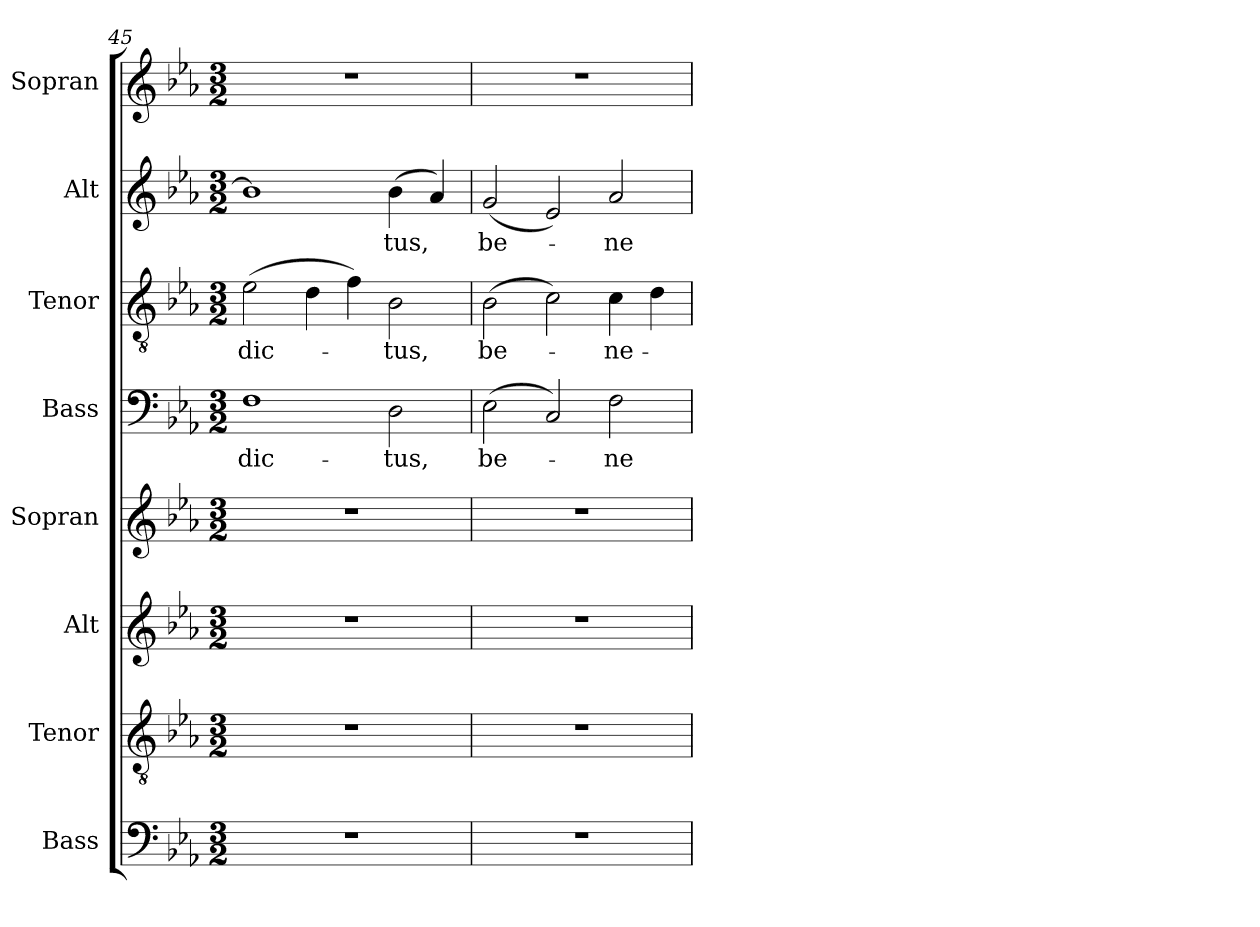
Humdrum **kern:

**kern	**kern	**kern	**kern	**kern	**text	**kern	**text	**kern	**text	**kern
*part8	*part7	*part6	*part5	*part4	*part4	*part3	*part3	*part2	*part2	*part1
*staff8	*staff7	*staff6	*staff5	*staff4	*staff4	*staff3	*staff3	*staff2	*staff2	*staff1
*I"Bass	*I"Tenor	*I"Alt	*I"Sopran	*I"Bass	*	*I"Tenor	*	*I"Alt	*	*I"Sopran
*I'B.	*I'T.	*I'A.	*I'S.	*I'B.	*	*I'T.	*	*I'A.	*	*I'S.
*clefF4	*clefGv2	*clefG2	*clefG2	*clefF4	*	*clefGv2	*	*clefG2	*	*clefG2
*k[b-e-a-]	*k[b-e-a-]	*k[b-e-a-]	*k[b-e-a-]	*k[b-e-a-]	*	*k[b-e-a-]	*	*k[b-e-a-]	*	*k[b-e-a-]
*E-:	*E-:	*E-:	*E-:	*E-:	*	*E-:	*	*E-:	*	*E-:
*M3/2	*M3/2	*M3/2	*M3/2	*M3/2	*	*M3/2	*	*M3/2	*	*M3/2
=45	=45	=45	=45	=45	=45	=45	=45	=45	=45	=45
!	!	!	!	!	!LO:LY:b	!	!LO:LY:b	!	!	!
1.r	1.r	1.r	1.r	1F	-dic-	(>2e-\	-dic-	1b-]	.	1.r
.	.	.	.	.	.	4d\	.	.	.	.
.	.	.	.	.	.	4f\)	.	.	.	.
!	!	!	!	!	!LO:LY:b	!	!LO:LY:b	!	!LO:LY:b	!
.	.	.	.	2D\	-tus,	2B-\	-tus,	(>4b-\	-tus,	.
.	.	.	.	.	.	.	.	4a-/)	.	.
=46	=46	=46	=46	=46	=46	=46	=46	=46	=46	=46
!	!	!	!	!	!LO:LY:b	!	!LO:LY:b	!	!LO:LY:b	!
1.r	1.r	1.r	1.r	(>2E-\	be-	(>2B-\	be-	(<2g/	be-	1.r
.	.	.	.	2C/)	.	2c\)	.	2e-/)	.	.
!	!	!	!	!	!LO:LY:b	!	!LO:LY:b	!	!LO:LY:b	!
.	.	.	.	2F\	-ne-	4c\	-ne-	2a-/	-ne-	.
.	.	.	.	.	.	4d\	.	.	.	.
=	=	=	=	=	=	=	=	=	=	=
*-	*-	*-	*-	*-	*-	*-	*-	*-	*-	*-
